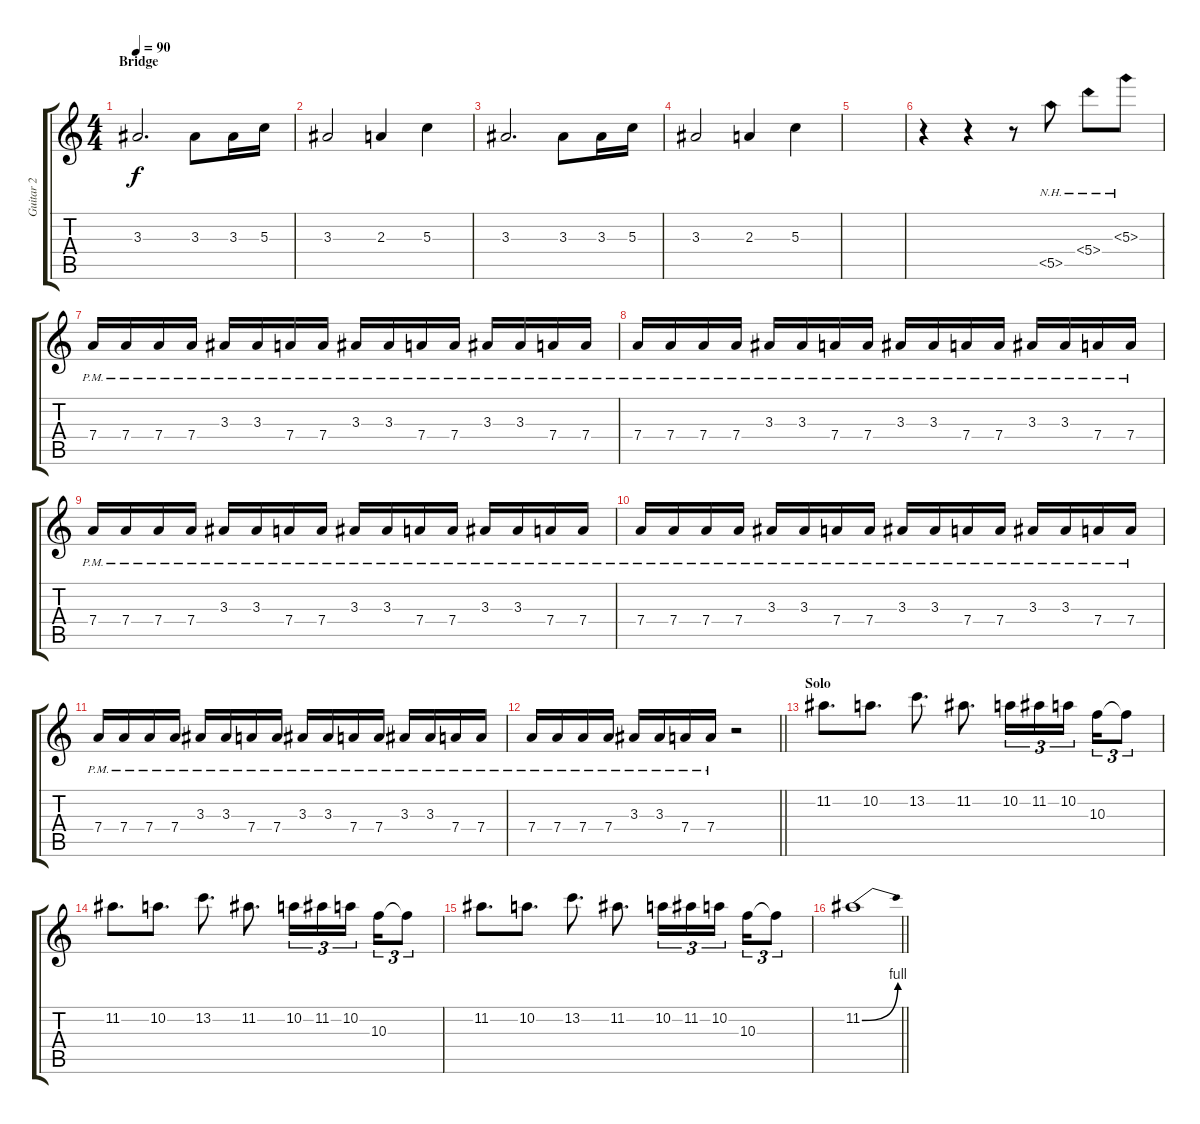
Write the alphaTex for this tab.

\track ("Guitar 2" "Guitar 2") {instrument distortionguitar}
\staff {score tabs}
\tuning (E4 B3 G3 D3 A2 D2) {hide}
\ts (4 4)
\section ("" "Bridge")
\tempo 90
\clef g2
\ks c
3.3.2{d dy f} 3.3.8 3.3.16 5.3.16 |
3.3.2 2.3.4 5.3.4 |
3.3.2{d} 3.3.8 3.3.16 5.3.16 |
3.3.2 2.3.4 5.3.4 |
|
r.4 r.4 r.8 5.5{nh}.8 5.4{nh}.8 5.3{nh}.8 |
7.4{pm}.16 7.4{pm}.16 7.4{pm}.16 7.4{pm}.16 3.3{pm}.16 3.3{pm}.16 7.4{pm}.16 7.4{pm}.16 3.3{pm}.16 3.3{pm}.16 7.4{pm}.16 7.4{pm}.16 3.3{pm}.16 3.3{pm}.16 7.4{pm}.16 7.4{pm}.16 |
7.4{pm}.16 7.4{pm}.16 7.4{pm}.16 7.4{pm}.16 3.3{pm}.16 3.3{pm}.16 7.4{pm}.16 7.4{pm}.16 3.3{pm}.16 3.3{pm}.16 7.4{pm}.16 7.4{pm}.16 3.3{pm}.16 3.3{pm}.16 7.4{pm}.16 7.4{pm}.16 |
7.4{pm}.16 7.4{pm}.16 7.4{pm}.16 7.4{pm}.16 3.3{pm}.16 3.3{pm}.16 7.4{pm}.16 7.4{pm}.16 3.3{pm}.16 3.3{pm}.16 7.4{pm}.16 7.4{pm}.16 3.3{pm}.16 3.3{pm}.16 7.4{pm}.16 7.4{pm}.16 |
7.4{pm}.16 7.4{pm}.16 7.4{pm}.16 7.4{pm}.16 3.3{pm}.16 3.3{pm}.16 7.4{pm}.16 7.4{pm}.16 3.3{pm}.16 3.3{pm}.16 7.4{pm}.16 7.4{pm}.16 3.3{pm}.16 3.3{pm}.16 7.4{pm}.16 7.4{pm}.16 |
7.4{pm}.16 7.4{pm}.16 7.4{pm}.16 7.4{pm}.16 3.3{pm}.16 3.3{pm}.16 7.4{pm}.16 7.4{pm}.16 3.3{pm}.16 3.3{pm}.16 7.4{pm}.16 7.4{pm}.16 3.3{pm}.16 3.3{pm}.16 7.4{pm}.16 7.4{pm}.16 |
\barLineRight lightlight
7.4{pm}.16 7.4{pm}.16 7.4{pm}.16 7.4{pm}.16 3.3{pm}.16 3.3{pm}.16 7.4{pm}.16 7.4{pm}.16 r.2 |
\section ("" "Solo")
11.2.8{d} 10.2.8{d} 13.2.8{d} 11.2.8{d} 10.2.16{tu (3 2)} 11.2.16{tu (3 2)} 10.2.16{tu (3 2)} 10.3.16{tu (3 2)} 10.3{t}.8{tu (3 2)} |
11.2.8{d} 10.2.8{d} 13.2.8{d} 11.2.8{d} 10.2.16{tu (3 2)} 11.2.16{tu (3 2)} 10.2.16{tu (3 2)} 10.3.16{tu (3 2)} 10.3{t}.8{tu (3 2)} |
11.2.8{d} 10.2.8{d} 13.2.8{d} 11.2.8{d} 10.2.16{tu (3 2)} 11.2.16{tu (3 2)} 10.2.16{tu (3 2)} 10.3.16{tu (3 2)} 10.3{t}.8{tu (3 2)} |
\barLineRight lightlight
11.2{be (bend 0 0 60 4)}.1
